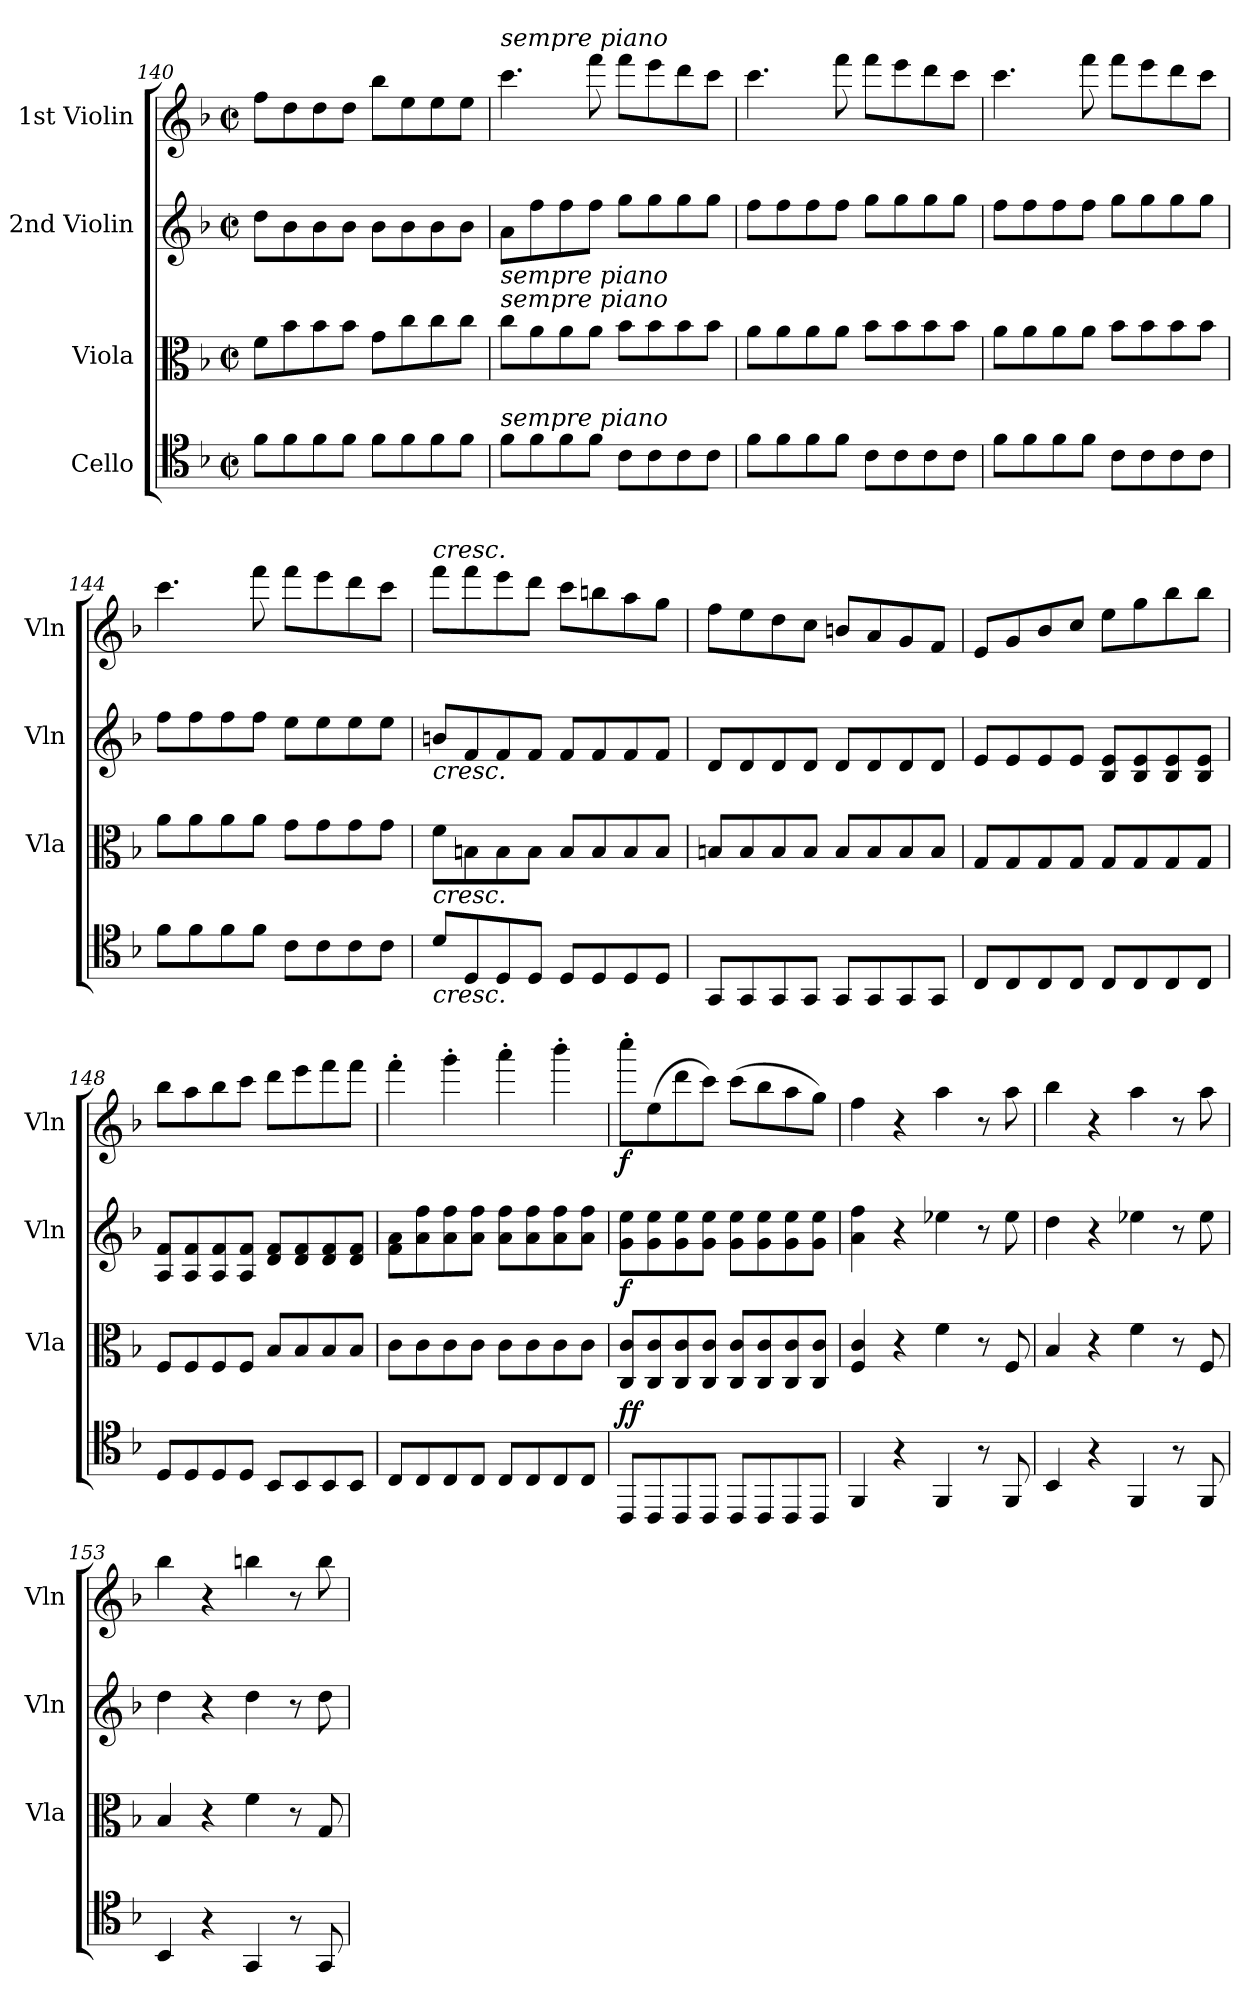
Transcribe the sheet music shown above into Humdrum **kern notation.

**kern	**dynam	**kern	**dynam	**kern	**kern	**dynam
*part4	*part4	*part3	*part3	*part2	*part1	*part1
*staff4	*staff4	*staff3	*staff3	*staff2	*staff1	*staff1
*I"Cello	*	*I"Viola	*	*I"2nd Violin	*I"1st Violin	*
*	*	*I'Vla	*	*I'Vln	*I'Vln	*
*clefC4	*	*clefC3	*	*clefG2	*clefG2	*
*k[b-]	*	*k[b-]	*	*k[b-]	*k[b-]	*
*M2/2	*	*M2/2	*	*M2/2	*M2/2	*
*met(c|)	*	*met(c|)	*	*met(c|)	*met(c|)	*
=140	=140	=140	=140	=140	=140	=140
8fL	.	8fL	.	8ddL	8ffL	.
8f	.	8b-	.	8b-	8dd	.
8f	.	8b-	.	8b-	8dd	.
8fJ	.	8b-J	.	8b-J	8ddJ	.
8fL	.	8gL	.	8b-L	8bb-L	.
8f	.	8cc	.	8b-	8ee	.
8f	.	8cc	.	8b-	8ee	.
8fJ	.	8ccJ	.	8b-J	8eeJ	.
=141	=141	=141	=141	=141	=141	=141
!	!	!	!	!	!LO:TX:a:i:t=sempre piano	!
!	!	!	!	!LO:TX:b:i:t=sempre piano	!	!
!	!	!LO:TX:a:i:t=sempre piano	!	!	!	!
!LO:TX:a:i:t=sempre piano	!	!	!	!	!	!
8fL	.	8ccL	.	8aL	4.ccc	.
8f	.	8a	.	8ff	.	.
8f	.	8a	.	8ff	.	.
8fJ	.	8aJ	.	8ffJ	8fff	.
8cL	.	8b-L	.	8ggL	8fffL	.
8c	.	8b-	.	8gg	8eee	.
8c	.	8b-	.	8gg	8ddd	.
8cJ	.	8b-J	.	8ggJ	8cccJ	.
=142	=142	=142	=142	=142	=142	=142
8fL	.	8aL	.	8ffL	4.ccc	.
8f	.	8a	.	8ff	.	.
8f	.	8a	.	8ff	.	.
8fJ	.	8aJ	.	8ffJ	8fff	.
8cL	.	8b-L	.	8ggL	8fffL	.
8c	.	8b-	.	8gg	8eee	.
8c	.	8b-	.	8gg	8ddd	.
8cJ	.	8b-J	.	8ggJ	8cccJ	.
=143	=143	=143	=143	=143	=143	=143
8fL	.	8aL	.	8ffL	4.ccc	.
8f	.	8a	.	8ff	.	.
8f	.	8a	.	8ff	.	.
8fJ	.	8aJ	.	8ffJ	8fff	.
8cL	.	8b-L	.	8ggL	8fffL	.
8c	.	8b-	.	8gg	8eee	.
8c	.	8b-	.	8gg	8ddd	.
8cJ	.	8b-J	.	8ggJ	8cccJ	.
=144	=144	=144	=144	=144	=144	=144
8fL	.	8aL	.	8ffL	4.ccc	.
8f	.	8a	.	8ff	.	.
8f	.	8a	.	8ff	.	.
8fJ	.	8aJ	.	8ffJ	8fff	.
8cL	.	8gL	.	8eeL	8fffL	.
8c	.	8g	.	8ee	8eee	.
8c	.	8g	.	8ee	8ddd	.
8cJ	.	8gJ	.	8eeJ	8cccJ	.
=145	=145	=145	=145	=145	=145	=145
!	!	!	!	!	!LO:TX:a:i:t=cresc.	!
!	!	!	!	!LO:TX:b:i:t=cresc.	!	!
!	!	!LO:TX:b:i:t=cresc.	!	!	!	!
!LO:TX:b:i:t=cresc.	!	!	!	!	!	!
8dL	.	8fL	.	8bnL	8fffL	.
8D	.	8Bn	.	8f	8fff	.
8D	.	8B	.	8f	8eee	.
8DJ	.	8BJ	.	8fJ	8dddJ	.
8DL	.	8BL	.	8fL	8cccL	.
8D	.	8B	.	8f	8bbn	.
8D	.	8B	.	8f	8aa	.
8DJ	.	8BJ	.	8fJ	8ggJ	.
=146	=146	=146	=146	=146	=146	=146
8GGL	.	8BnL	.	8dL	8ffL	.
8GG	.	8B	.	8d	8ee	.
8GG	.	8B	.	8d	8dd	.
8GGJ	.	8BJ	.	8dJ	8ccJ	.
8GGL	.	8BL	.	8dL	8bnL	.
8GG	.	8B	.	8d	8a	.
8GG	.	8B	.	8d	8g	.
8GGJ	.	8BJ	.	8dJ	8fJ	.
=147	=147	=147	=147	=147	=147	=147
8CL	.	8GL	.	8eL	8eL	.
8C	.	8G	.	8e	8g	.
8C	.	8G	.	8e	8b-	.
8CJ	.	8GJ	.	8eJ	8ccJ	.
8CL	.	8GL	.	8B- 8eL	8eeL	.
8C	.	8G	.	8B- 8e	8gg	.
8C	.	8G	.	8B- 8e	8bb-	.
8CJ	.	8GJ	.	8B- 8eJ	8bb-J	.
=148	=148	=148	=148	=148	=148	=148
8DL	.	8FL	.	8A 8fL	8bb-L	.
8D	.	8F	.	8A 8f	8aa	.
8D	.	8F	.	8A 8f	8bb-	.
8DJ	.	8FJ	.	8A 8fJ	8cccJ	.
8BB-L	.	8B-L	.	8d 8fL	8dddL	.
8BB-	.	8B-	.	8d 8f	8eee	.
8BB-	.	8B-	.	8d 8f	8fff	.
8BB-J	.	8B-J	.	8d 8fJ	8fffJ	.
=149	=149	=149	=149	=149	=149	=149
8CL	.	8cL	.	8f 8aL	4fff'	.
8C	.	8c	.	8a 8ff	.	.
8C	.	8c	.	8a 8ff	4ggg'	.
8CJ	.	8cJ	.	8a 8ffJ	.	.
8CL	.	8cL	.	8a 8ffL	4aaa'	.
8C	.	8c	.	8a 8ff	.	.
8C	.	8c	.	8a 8ff	4bbb-'	.
8CJ	.	8cJ	.	8a 8ffJ	.	.
=150	=150	=150	=150	=150	=150	=150
!	!LO:DY:a	!	!LO:DY:a	!	!	!
8CCL	ff	8C 8cL	f	8g 8eeL	8cccc'L	f
8CC	.	8C 8c	.	8g 8ee	(8ee	.
8CC	.	8C 8c	.	8g 8ee	8ddd	.
8CCJ	.	8C 8cJ	.	8g 8eeJ	8cccJ)	.
8CCL	.	8C 8cL	.	8g 8eeL	(8cccL	.
8CC	.	8C 8c	.	8g 8ee	8bb-	.
8CC	.	8C 8c	.	8g 8ee	8aa	.
8CCJ	.	8C 8cJ	.	8g 8eeJ	8ggJ)	.
=151	=151	=151	=151	=151	=151	=151
4FF	.	4F 4c	.	4a 4ff	4ff	.
4r	.	4r	.	4r	4r	.
4FF	.	4f	.	4ee-X	4aa	.
8r	.	8r	.	8r	8r	.
8FF	.	8F	.	8ee-	8aa	.
=152	=152	=152	=152	=152	=152	=152
4BB-	.	4B-	.	4dd	4bb-	.
4r	.	4r	.	4r	4r	.
4FF	.	4f	.	4ee-X	4aa	.
8r	.	8r	.	8r	8r	.
8FF	.	8F	.	8ee-	8aa	.
=153	=153	=153	=153	=153	=153	=153
4BB-	.	4B-	.	4dd	4bb-	.
4r	.	4r	.	4r	4r	.
4GG	.	4f	.	4dd	4bbn	.
8r	.	8r	.	8r	8r	.
8GG	.	8G	.	8dd	8bb	.
=	=	=	=	=	=	=
*-	*-	*-	*-	*-	*-	*-
